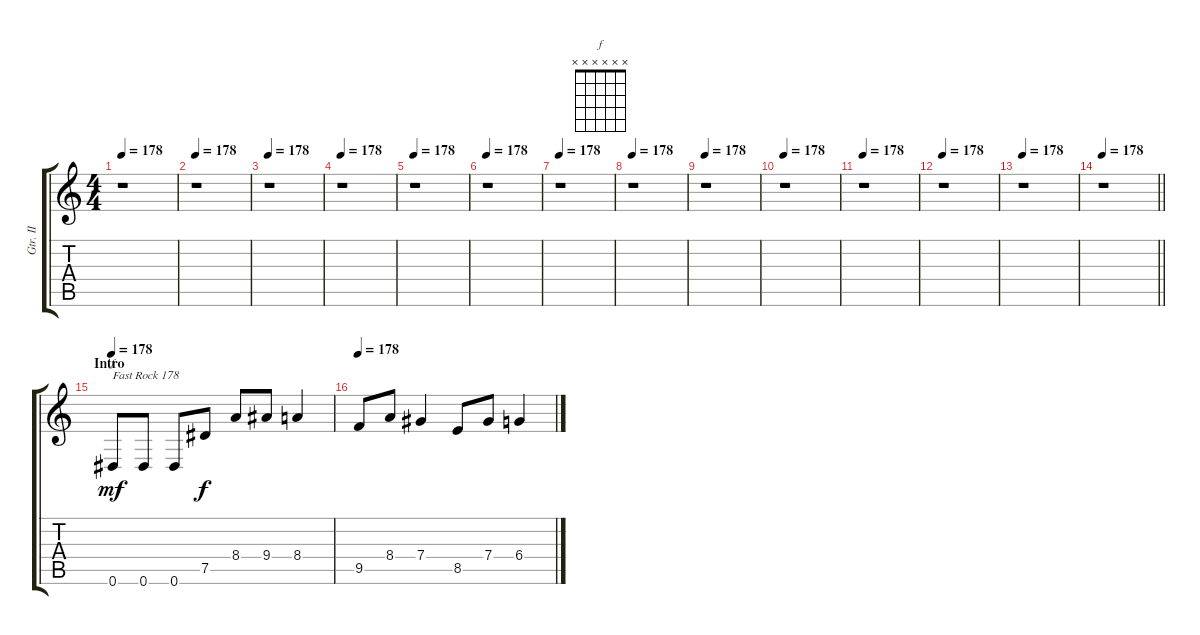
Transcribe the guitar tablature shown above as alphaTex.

\track ("Gtr. II" "Gtr. II") {instrument overdrivenguitar}
\staff {score tabs}
\tuning (Eb4 Bb3 Gb3 Db3 Ab2 Eb2) {hide}
\chord ("f" x x x x x x)
\ts (4 4)
\tempo 178
\clef g2
\ks c
r.1{dy f} |
\tempo 178
r.1 |
\tempo 178
r.1 |
\tempo 178
r.1 |
\tempo 178
r.1 |
\tempo 178
r.1 |
\tempo 178
r.1 |
\tempo 178
r.1 |
\tempo 178
r.1 |
\tempo 178
r.1 |
\tempo 178
r.1 |
\tempo 178
r.1 |
\tempo 178
r.1 |
\tempo 178
\barLineRight lightlight
r.1 |
\section ("" "Intro")
\tempo 178
0.6.8{ch "f" txt "Fast Rock 178" dy mf volume 15} 0.6.8 0.6.8 7.5.8{dy f} 8.4.8 9.4.8 8.4.4 |
\tempo 178
9.5.8 8.4.8 7.4.4 8.5.8 7.4.8 6.4.4
